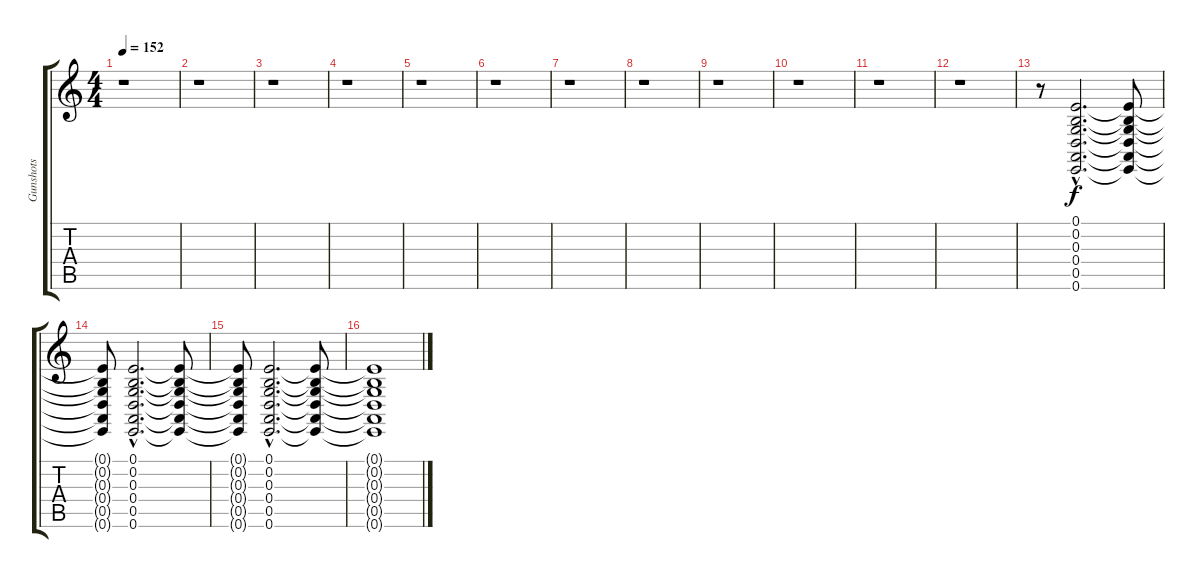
\track ("Gunshots" "Gunshots") {instrument gunshot}
\staff {score tabs}
\tuning (E4 B3 G3 D3 A2 E2) {hide}
\ts (4 4)
\tempo 152
\clef g2
\ks c
r.1{dy f instrument gunshot} |
r.1 |
r.1 |
r.1 |
r.1 |
r.1 |
r.1 |
r.1 |
r.1 |
r.1 |
r.1 |
r.1 |
r.8 (0.1{hac} 0.2{hac} 0.3{hac} 0.4{hac} 0.5{hac} 0.6{hac}).2{d} (0.1{t} 0.2{t} 0.3{t} 0.4{t} 0.5{t} 0.6{t}).8 |
(0.1{t} 0.2{t} 0.3{t} 0.4{t} 0.5{t} 0.6{t}).8 (0.1{hac} 0.2{hac} 0.3{hac} 0.4{hac} 0.5{hac} 0.6{hac}).2{d} (0.1{t} 0.2{t} 0.3{t} 0.4{t} 0.5{t} 0.6{t}).8 |
(0.1{t} 0.2{t} 0.3{t} 0.4{t} 0.5{t} 0.6{t}).8 (0.1{hac} 0.2{hac} 0.3{hac} 0.4{hac} 0.5{hac} 0.6{hac}).2{d} (0.1{t} 0.2{t} 0.3{t} 0.4{t} 0.5{t} 0.6{t}).8 |
(0.1{t} 0.2{t} 0.3{t} 0.4{t} 0.5{t} 0.6{t}).1
